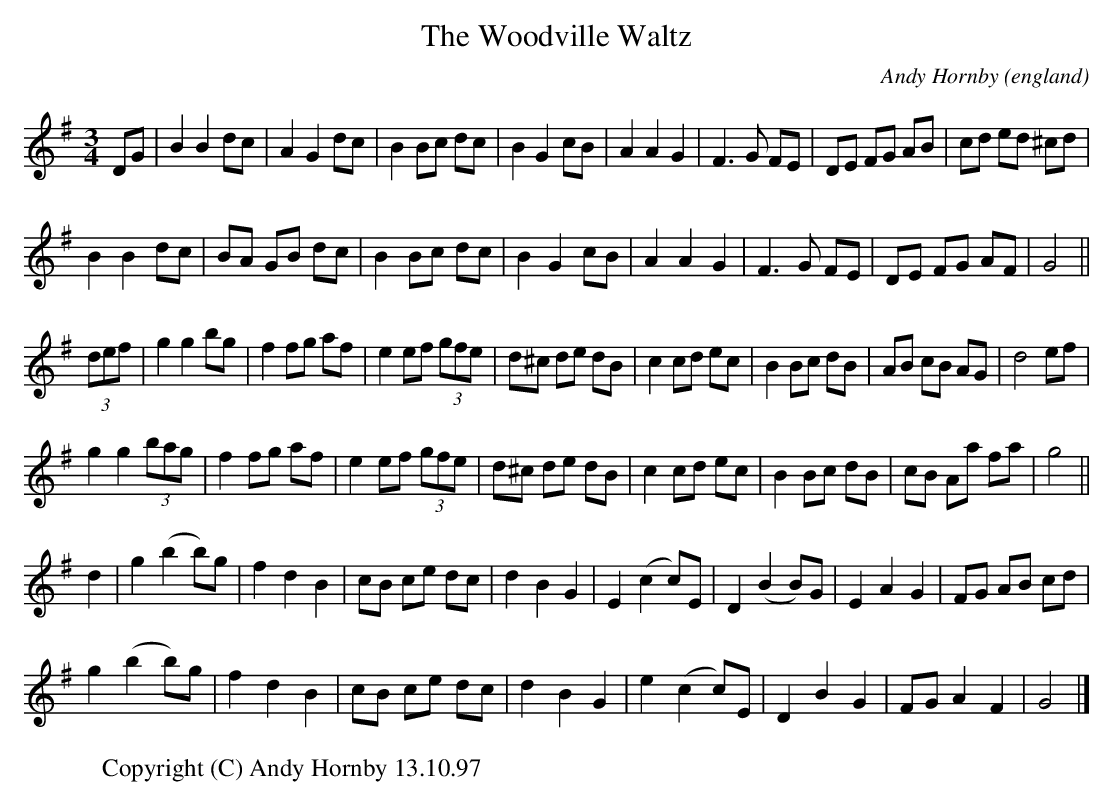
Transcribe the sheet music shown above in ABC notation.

X:1
T:The Woodville Waltz
O:england
M:3/4
C:Andy Hornby
K:G
DG|\
B2B2 dc| A2G2 dc| B2Bc dc| B2G2 cB|\
A2 A2 G2| F3G FE| DE FG AB| cd ed ^cd|
B2B2 dc| BA GB dc| B2 Bc dc | B2G2 cB|\
A2A2G2| F3G FE| DE FG AF| G4||
(3def|\
g2g2 bg| f2fg af| e2ef (3gfe| d^c de dB|\
c2 cd ec| B2Bc dB| AB cB AG| d4 ef|
g2g2 (3bag| f2 fg af| e2ef (3gfe| d^c de dB|\
c2cd ec| B2Bc dB| cB Aa fa| g4||
d2|\
g2 (b2 b)g| f2d2B2| cB ce dc| d2 B2 G2|\
E2 (c2 c)E| D2 (B2 B)G| E2A2 G2| FG AB cd|
g2 (b2 b)g| f2d2B2| cB ce dc| d2B2G2|\
e2 (c2 c)E| D2 B2G2| FG A2F2| G4 |]
W:Copyright (C) Andy Hornby 13.10.97
